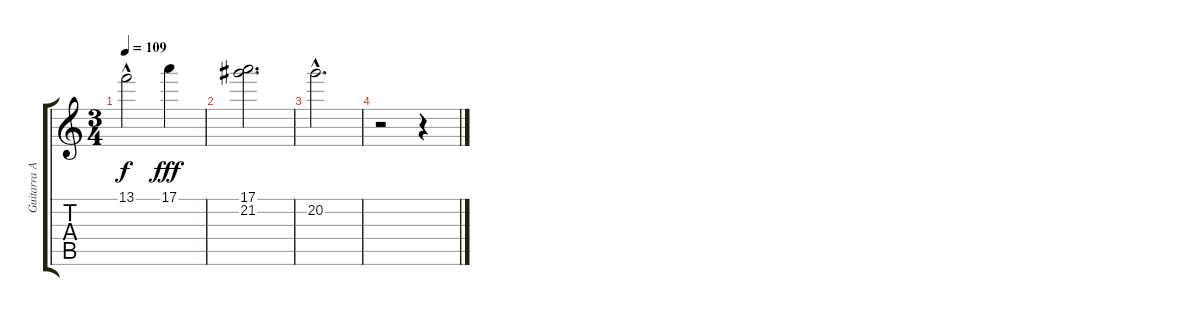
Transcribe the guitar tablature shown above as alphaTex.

\track ("Guitarra Aux. " "Guitarra A") {instrument distortionguitar}
\staff {score tabs}
\tuning (E4 B3 G3 D3 A2 E2) {hide}
\ts (3 4)
\tempo 109
\clef g2
\ks c
13.1{hac t}.2{dy f} 17.1.4{dy fff balance 6} |
(17.1 21.2).2{d balance 4} |
20.2{hac}.2{d} |
r.2 r.4
